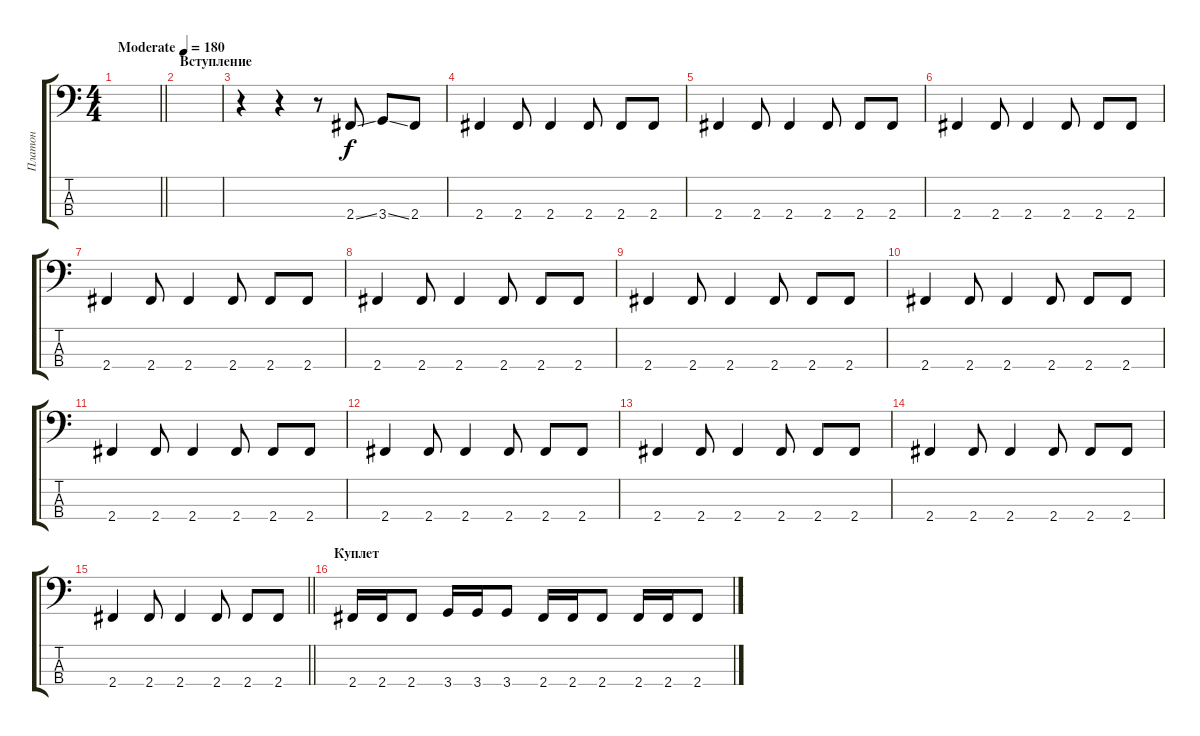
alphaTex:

\track ("Платон" "Платон") {instrument electricbassfinger}
\staff {score tabs}
\tuning (G2 D2 A1 E1) {hide}
\ts (4 4)
\tempo (180 "Moderate")
\clef f4
\barLineRight lightlight
\ks c
|
\section ("" "Вступление")
|
r.4 r.4 r.8 2.4{ss}.8 3.4{ss}.8 2.4.8 |
2.4.4 2.4.8 2.4.4 2.4.8 2.4.8 2.4.8 |
2.4.4 2.4.8 2.4.4 2.4.8 2.4.8 2.4.8 |
2.4.4 2.4.8 2.4.4 2.4.8 2.4.8 2.4.8 |
2.4.4 2.4.8 2.4.4 2.4.8 2.4.8 2.4.8 |
2.4.4 2.4.8 2.4.4 2.4.8 2.4.8 2.4.8 |
2.4.4 2.4.8 2.4.4 2.4.8 2.4.8 2.4.8 |
2.4.4 2.4.8 2.4.4 2.4.8 2.4.8 2.4.8 |
2.4.4 2.4.8 2.4.4 2.4.8 2.4.8 2.4.8 |
2.4.4 2.4.8 2.4.4 2.4.8 2.4.8 2.4.8 |
2.4.4 2.4.8 2.4.4 2.4.8 2.4.8 2.4.8 |
2.4.4 2.4.8 2.4.4 2.4.8 2.4.8 2.4.8 |
\barLineRight lightlight
2.4.4 2.4.8 2.4.4 2.4.8 2.4.8 2.4.8 |
\section ("" "Куплет")
2.4.16 2.4.16 2.4.8 3.4.16 3.4.16 3.4.8 2.4.16 2.4.16 2.4.8 2.4.16 2.4.16 2.4.8
